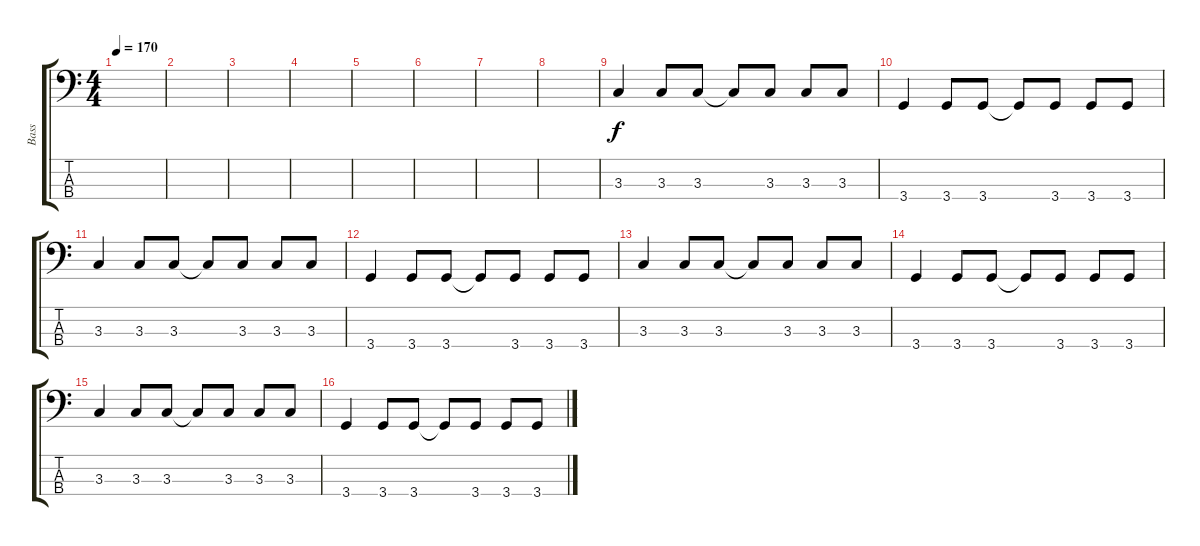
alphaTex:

\track ("Bass" "Bass") {instrument electricbassfinger}
\staff {score tabs}
\tuning (G2 D2 A1 E1) {hide}
\ts (4 4)
\tempo 170
\clef f4
\ks c
|
|
|
|
|
|
|
|
3.3.4 3.3.8 3.3.8 3.3{t}.8 3.3.8 3.3.8 3.3.8 |
3.4.4 3.4.8 3.4.8 3.4{t}.8 3.4.8 3.4.8 3.4.8 |
3.3.4 3.3.8 3.3.8 3.3{t}.8 3.3.8 3.3.8 3.3.8 |
3.4.4 3.4.8 3.4.8 3.4{t}.8 3.4.8 3.4.8 3.4.8 |
3.3.4 3.3.8 3.3.8 3.3{t}.8 3.3.8 3.3.8 3.3.8 |
3.4.4 3.4.8 3.4.8 3.4{t}.8 3.4.8 3.4.8 3.4.8 |
3.3.4 3.3.8 3.3.8 3.3{t}.8 3.3.8 3.3.8 3.3.8 |
3.4.4 3.4.8 3.4.8 3.4{t}.8 3.4.8 3.4.8 3.4.8
